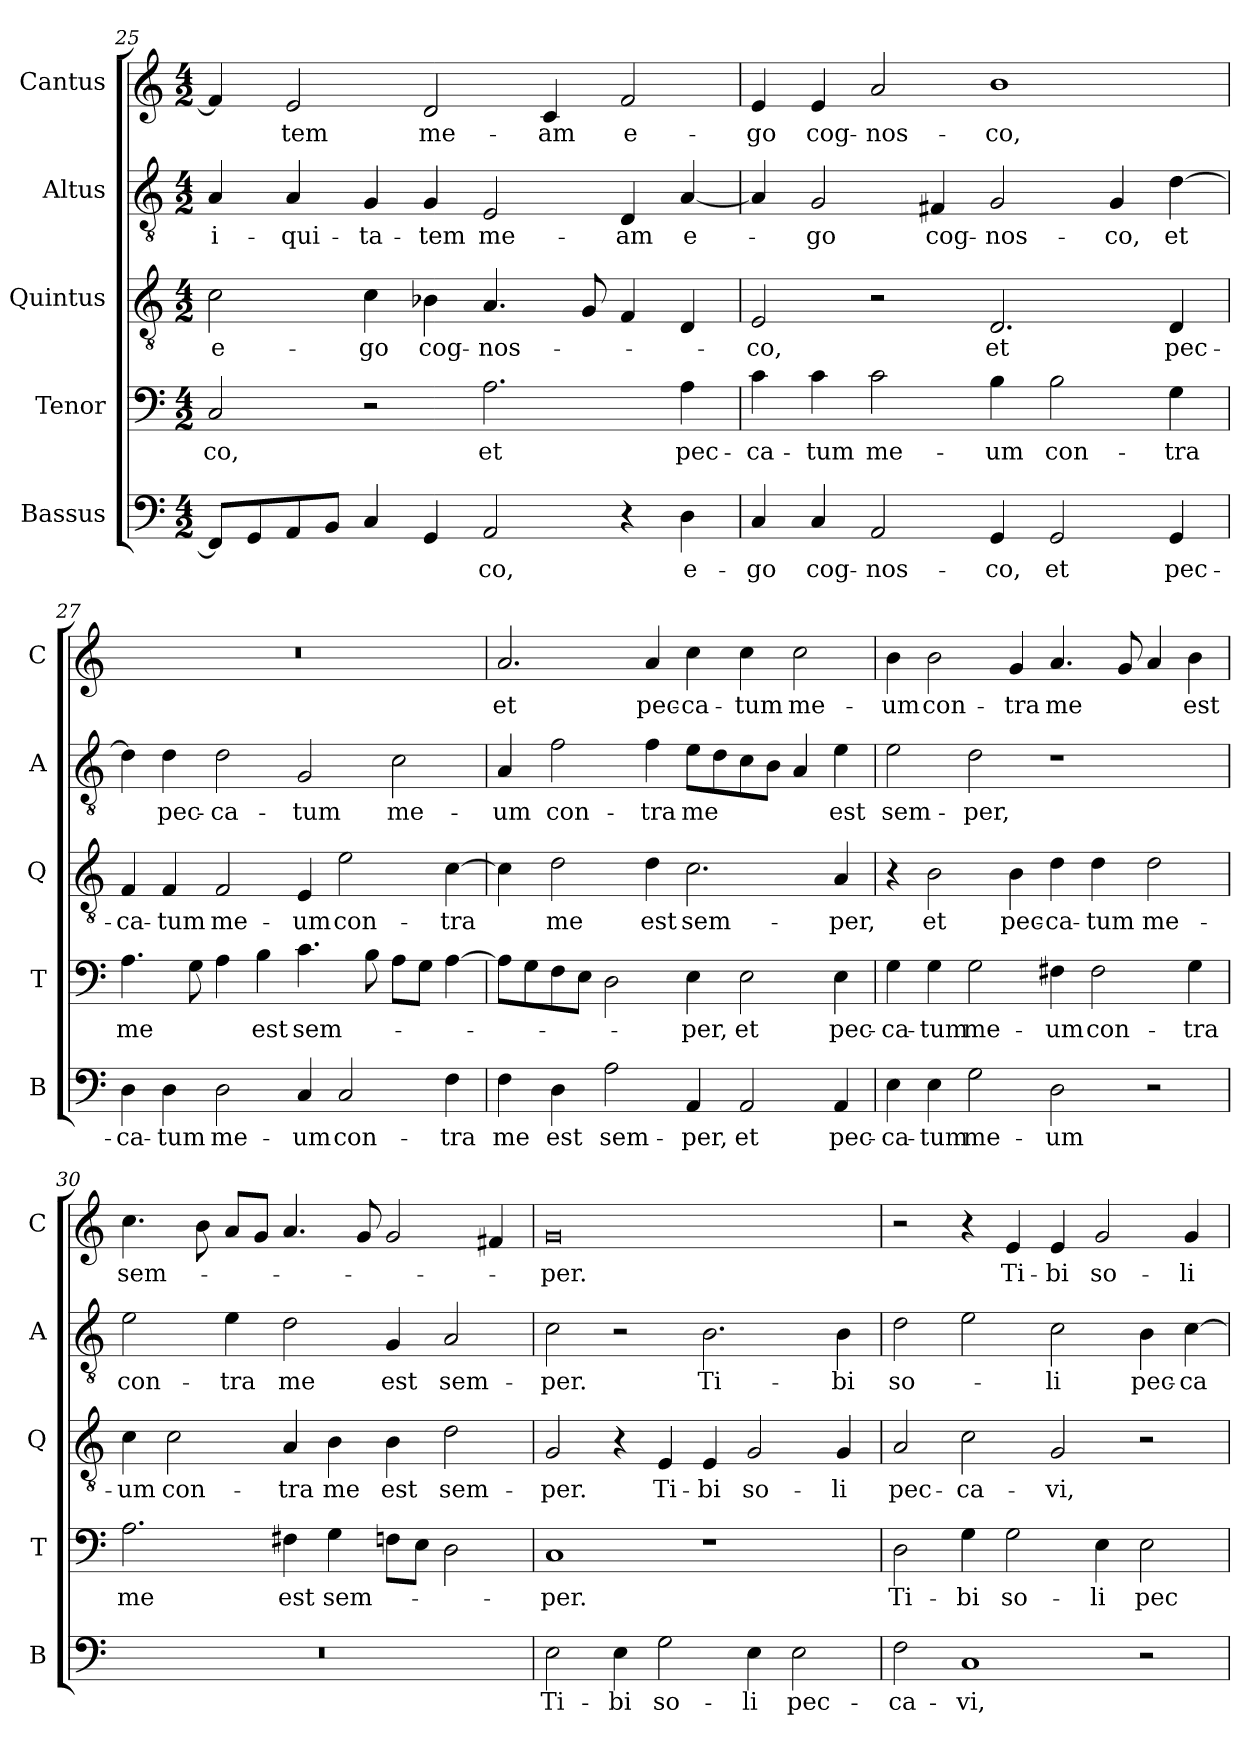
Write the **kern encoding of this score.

**kern	**text	**kern	**text	**kern	**text	**kern	**text	**kern	**text
*part5	*part5	*part4	*part4	*part3	*part3	*part2	*part2	*part1	*part1
*staff5	*staff5	*staff4	*staff4	*staff3	*staff3	*staff2	*staff2	*staff1	*staff1
*I"Bassus	*	*I"Tenor	*	*I"Quintus	*	*I"Altus	*	*I"Cantus	*
*I'B	*	*I'T	*	*I'Q	*	*I'A	*	*I'C	*
!!LO:LB:g=z
*clefF4	*	*clefF4	*	*clefGv2	*	*clefGv2	*	*clefG2	*
*k[]	*	*k[]	*	*k[]	*	*k[]	*	*k[]	*
*C:	*	*C:	*	*C:	*	*C:	*	*C:	*
*M4/2	*	*M4/2	*	*M4/2	*	*M4/2	*	*M4/2	*
=25	=25	=25	=25	=25	=25	=25	=25	=25	=25
!	!	!	!LO:LY:b	!	!LO:LY:b	!	!LO:LY:b	!	!
8FF/L]	.	2C/	-co,	2c\	e-	4A/	-i-	4f/]	.
8GG/	.	.	.	.	.	.	.	.	.
!	!	!	!	!	!	!	!LO:LY:b	!	!LO:LY:b
8AA/	.	.	.	.	.	4A/	-qui-	2e/	-tem
8BB/J	.	.	.	.	.	.	.	.	.
!	!	!	!	!	!LO:LY:b	!	!LO:LY:b	!	!
4C/	.	2r	.	4c\	-go	4G/	-ta-	.	.
!	!	!	!	!	!LO:LY:b	!	!LO:LY:b	!	!LO:LY:b
4GG/	.	.	.	4B-X\	cog-	4G/	-tem	2d/	me-
!	!LO:LY:b	!	!LO:LY:b	!	!LO:LY:b	!	!LO:LY:b	!	!
2AA/	-co,	2.A\	et	4.A/	-nos-	2E/	me-	.	.
!	!	!	!	!	!	!	!	!	!LO:LY:b
.	.	.	.	.	.	.	.	4c/	-am
.	.	.	.	8G/	.	.	.	.	.
!	!	!	!	!	!	!	!LO:LY:b	!	!LO:LY:b
4r	.	.	.	4F/	.	4D/	-am	2f/	e-
!	!LO:LY:b	!	!LO:LY:b	!	!	!	!LO:LY:b	!	!
4D\	e-	4A\	pec-	4D/	.	[4A/	e-	.	.
=26	=26	=26	=26	=26	=26	=26	=26	=26	=26
!	!LO:LY:b	!	!LO:LY:b	!	!LO:LY:b	!	!	!	!LO:LY:b
4C/	-go	4c\	-ca-	2E/	-co,	4A/]	.	4e/	-go
!	!LO:LY:b	!	!LO:LY:b	!	!	!	!LO:LY:b	!	!LO:LY:b
4C/	cog-	4c\	-tum	.	.	2G/	-go	4e/	cog-
!	!LO:LY:b	!	!LO:LY:b	!	!	!	!	!	!LO:LY:b
2AA/	-nos-	2c\	me-	2r	.	.	.	2a/	-nos-
!	!	!	!	!	!	!	!LO:LY:b	!	!
.	.	.	.	.	.	4F#X/	cog-	.	.
!	!LO:LY:b	!	!LO:LY:b	!	!LO:LY:b	!	!LO:LY:b	!	!LO:LY:b
4GG/	-co,	4B\	-um	2.D/	et	2G/	-nos-	1b	-co,
!	!LO:LY:b	!	!LO:LY:b	!	!	!	!	!	!
2GG/	et	2B\	con-	.	.	.	.	.	.
!	!	!	!	!	!	!	!LO:LY:b	!	!
.	.	.	.	.	.	4G/	-co,	.	.
!	!LO:LY:b	!	!LO:LY:b	!	!LO:LY:b	!	!LO:LY:b	!	!
4GG/	pec-	4G\	-tra	4D/	pec-	[4d\	et	.	.
=27	=27	=27	=27	=27	=27	=27	=27	=27	=27
!	!LO:LY:b	!	!LO:LY:b	!	!LO:LY:b	!	!	!	!
4D\	-ca-	4.A\	me	4F/	-ca-	4d\]	.	0r	.
!	!LO:LY:b	!	!	!	!LO:LY:b	!	!LO:LY:b	!	!
4D\	-tum	.	.	4F/	-tum	4d\	pec-	.	.
.	.	8G\	.	.	.	.	.	.	.
!	!LO:LY:b	!	!	!	!LO:LY:b	!	!LO:LY:b	!	!
2D\	me-	4A\	.	2F/	me-	2d\	-ca-	.	.
!	!	!	!LO:LY:b	!	!	!	!	!	!
.	.	4B\	est	.	.	.	.	.	.
!	!LO:LY:b	!	!LO:LY:b	!	!LO:LY:b	!	!LO:LY:b	!	!
4C/	-um	4.c\	sem-	4E/	-um	2G/	-tum	.	.
!	!LO:LY:b	!	!	!	!LO:LY:b	!	!	!	!
2C/	con-	.	.	2e\	con-	.	.	.	.
.	.	8B\	.	.	.	.	.	.	.
!	!	!	!	!	!	!	!LO:LY:b	!	!
.	.	8A\L	.	.	.	2c\	me-	.	.
.	.	8G\J	.	.	.	.	.	.	.
!	!LO:LY:b	!	!	!	!LO:LY:b	!	!	!	!
4F\	-tra	[4A\	.	[4c\	-tra	.	.	.	.
!!LO:PB:g=z
=28	=28	=28	=28	=28	=28	=28	=28	=28	=28
!	!LO:LY:b	!	!	!	!	!	!LO:LY:b	!	!LO:LY:b
4F\	me	8A\L]	.	4c\]	.	4A/	-um	2.a/	et
.	.	8G\	.	.	.	.	.	.	.
!	!LO:LY:b	!	!	!	!LO:LY:b	!	!LO:LY:b	!	!
4D\	est	8F\	.	2d\	me	2f\	con-	.	.
.	.	8E\J	.	.	.	.	.	.	.
!	!LO:LY:b	!	!	!	!	!	!	!	!
2A\	sem-	2D\	.	.	.	.	.	.	.
!	!	!	!	!	!LO:LY:b	!	!LO:LY:b	!	!LO:LY:b
.	.	.	.	4d\	est	4f\	-tra	4a/	pec-
!	!LO:LY:b	!	!LO:LY:b	!	!LO:LY:b	!	!LO:LY:b	!	!LO:LY:b
4AA/	-per,	4E\	-per,	2.c\	sem-	8e\L	me	4cc\	-ca-
.	.	.	.	.	.	8d\	.	.	.
!	!LO:LY:b	!	!LO:LY:b	!	!	!	!	!	!LO:LY:b
2AA/	et	2E\	et	.	.	8c\	.	4cc\	-tum
.	.	.	.	.	.	8B\J	.	.	.
!	!	!	!	!	!	!	!	!	!LO:LY:b
.	.	.	.	.	.	4A/	.	2cc\	me-
!	!LO:LY:b	!	!LO:LY:b	!	!LO:LY:b	!	!LO:LY:b	!	!
4AA/	pec-	4E\	pec-	4A/	-per,	4e\	est	.	.
=29	=29	=29	=29	=29	=29	=29	=29	=29	=29
!	!LO:LY:b	!	!LO:LY:b	!	!	!	!LO:LY:b	!	!LO:LY:b
4E\	-ca-	4G\	-ca-	4r	.	2e\	sem-	4b\	-um
!	!LO:LY:b	!	!LO:LY:b	!	!LO:LY:b	!	!	!	!LO:LY:b
4E\	-tum	4G\	-tum	2B\	et	.	.	2b\	con-
!	!LO:LY:b	!	!LO:LY:b	!	!	!	!LO:LY:b	!	!
2G\	me-	2G\	me-	.	.	2d\	-per,	.	.
!	!	!	!	!	!LO:LY:b	!	!	!	!LO:LY:b
.	.	.	.	4B\	pec-	.	.	4g/	-tra
!	!LO:LY:b	!	!LO:LY:b	!	!LO:LY:b	!	!	!	!LO:LY:b
2D\	-um	4F#X\	-um	4d\	-ca-	1r	.	4.a/	me
!	!	!	!LO:LY:b	!	!LO:LY:b	!	!	!	!
.	.	2F#\	con-	4d\	-tum	.	.	.	.
.	.	.	.	.	.	.	.	8g/	.
!	!	!	!	!	!LO:LY:b	!	!	!	!
2r	.	.	.	2d\	me-	.	.	4a/	.
!	!	!	!LO:LY:b	!	!	!	!	!	!LO:LY:b
.	.	4G\	-tra	.	.	.	.	4b\	est
=30	=30	=30	=30	=30	=30	=30	=30	=30	=30
!	!	!	!LO:LY:b	!	!LO:LY:b	!	!LO:LY:b	!	!LO:LY:b
0r	.	2.A\	me	4c\	-um	2e\	con-	4.cc\	sem-
!	!	!	!	!	!LO:LY:b	!	!	!	!
.	.	.	.	2c\	con-	.	.	.	.
.	.	.	.	.	.	.	.	8b\	.
!	!	!	!	!	!	!	!LO:LY:b	!	!
.	.	.	.	.	.	4e\	-tra	8a/L	.
.	.	.	.	.	.	.	.	8g/J	.
!	!	!	!LO:LY:b	!	!LO:LY:b	!	!LO:LY:b	!	!
.	.	4F#X\	est	4A/	-tra	2d\	me	4.a/	.
!	!	!	!LO:LY:b	!	!LO:LY:b	!	!	!	!
.	.	4G\	sem-	4B\	me	.	.	.	.
.	.	.	.	.	.	.	.	8g/	.
!	!	!	!	!	!LO:LY:b	!	!LO:LY:b	!	!
.	.	8Fn\L	.	4B\	est	4G/	est	2g/	.
.	.	8E\J	.	.	.	.	.	.	.
!	!	!	!	!	!LO:LY:b	!	!LO:LY:b	!	!
.	.	2D\	.	2d\	sem-	2A/	sem-	.	.
.	.	.	.	.	.	.	.	4f#X/	.
!!LO:LB:g=z
=31	=31	=31	=31	=31	=31	=31	=31	=31	=31
!	!LO:LY:b	!	!LO:LY:b	!	!LO:LY:b	!	!LO:LY:b	!	!LO:LY:b
2E\	Ti-	1C	-per.	2G/	-per.	2c\	-per.	0g	-per.
!	!LO:LY:b	!	!	!	!	!	!	!	!
4E\	-bi	.	.	4r	.	2r	.	.	.
!	!LO:LY:b	!	!	!	!LO:LY:b	!	!	!	!
2G\	so-	.	.	4E/	Ti-	.	.	.	.
!	!	!	!	!	!LO:LY:b	!	!LO:LY:b	!	!
.	.	1r	.	4E/	-bi	2.B\	Ti-	.	.
!	!LO:LY:b	!	!	!	!LO:LY:b	!	!	!	!
4E\	-li	.	.	2G/	so-	.	.	.	.
!	!LO:LY:b	!	!	!	!	!	!	!	!
2E\	pec-	.	.	.	.	.	.	.	.
!	!	!	!	!	!LO:LY:b	!	!LO:LY:b	!	!
.	.	.	.	4G/	-li	4B\	-bi	.	.
=32	=32	=32	=32	=32	=32	=32	=32	=32	=32
!	!LO:LY:b	!	!LO:LY:b	!	!LO:LY:b	!	!LO:LY:b	!	!
2F\	-ca-	2D\	Ti-	2A/	pec-	2d\	so-	2r	.
!	!LO:LY:b	!	!LO:LY:b	!	!LO:LY:b	!	!	!	!
1C	-vi,	4G\	-bi	2c\	-ca-	2e\	.	4r	.
!	!	!	!LO:LY:b	!	!	!	!	!	!LO:LY:b
.	.	2G\	so-	.	.	.	.	4e/	Ti-
!	!	!	!	!	!LO:LY:b	!	!LO:LY:b	!	!LO:LY:b
.	.	.	.	2G/	-vi,	2c\	-li	4e/	-bi
!	!	!	!LO:LY:b	!	!	!	!	!	!LO:LY:b
.	.	4E\	-li	.	.	.	.	2g/	so-
!	!	!	!LO:LY:b	!	!	!	!LO:LY:b	!	!
2r	.	2E\	pec-	2r	.	4B\	pec-	.	.
!	!	!	!	!	!	!	!LO:LY:b	!	!LO:LY:b
.	.	.	.	.	.	[4c\	-ca-	4g/	-li
=	=	=	=	=	=	=	=	=	=
*-	*-	*-	*-	*-	*-	*-	*-	*-	*-
